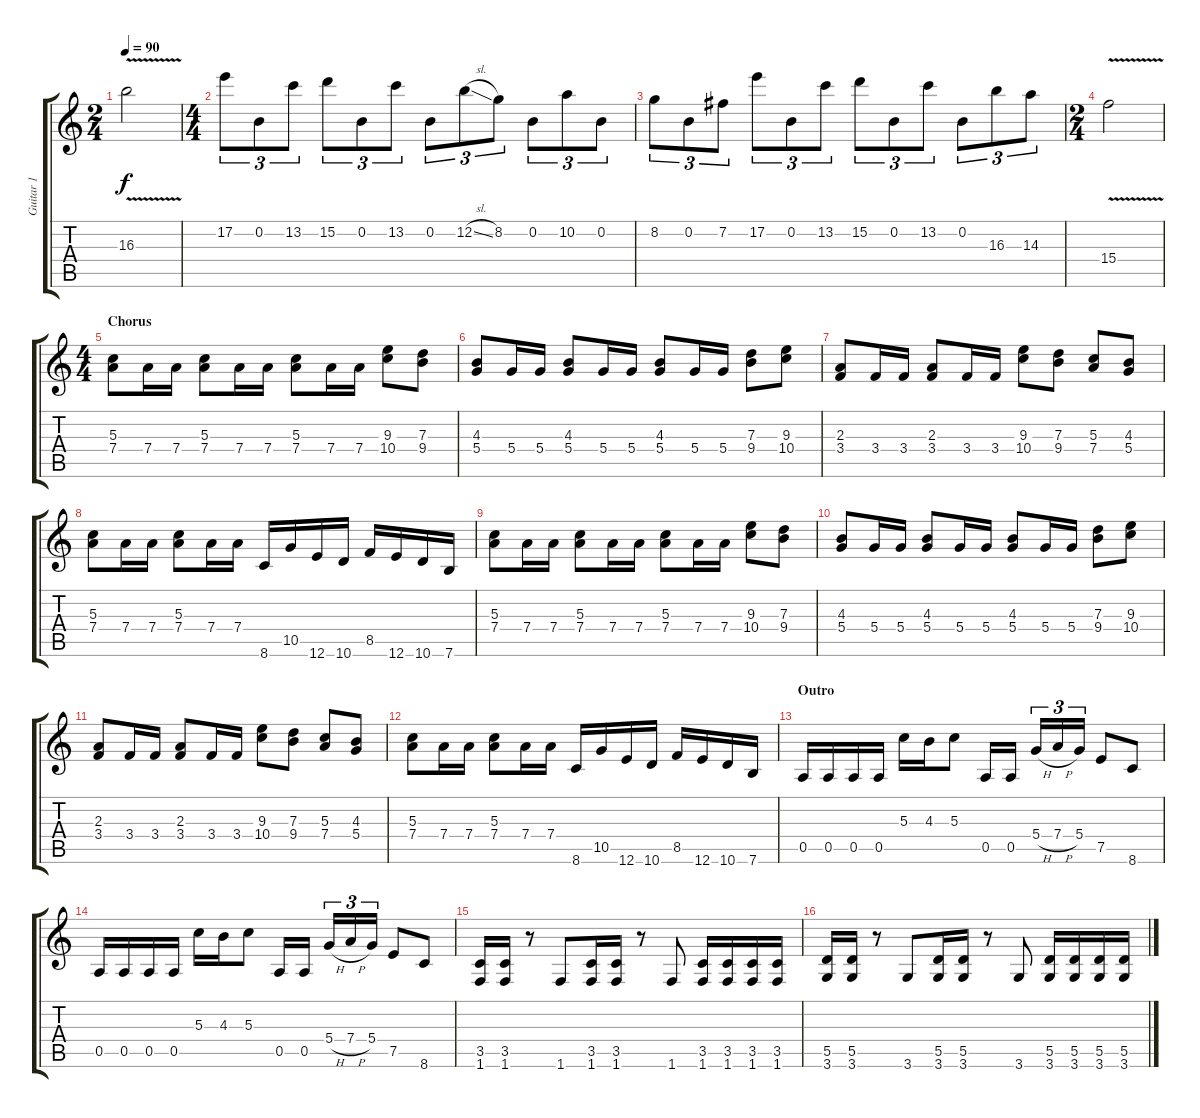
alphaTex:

\track ("Guitar 1" "Guitar 1") {instrument distortionguitar}
\staff {score tabs}
\tuning (E4 B3 G3 D3 A2 E2) {hide}
\ts (2 4)
\tempo 90
\clef g2
\ks c
16.3{v}.2{dy f} |
\ts (4 4)
17.2.8{tu (3 2)} 0.2.8{tu (3 2)} 13.2.8{tu (3 2)} 15.2.8{tu (3 2)} 0.2.8{tu (3 2)} 13.2.8{tu (3 2)} 0.2.8{tu (3 2)} 12.2{sl}.8{tu (3 2)} 8.2.8{tu (3 2)} 0.2.8{tu (3 2)} 10.2.8{tu (3 2)} 0.2.8{tu (3 2)} |
8.2.8{tu (3 2)} 0.2.8{tu (3 2)} 7.2.8{tu (3 2)} 17.2.8{tu (3 2)} 0.2.8{tu (3 2)} 13.2.8{tu (3 2)} 15.2.8{tu (3 2)} 0.2.8{tu (3 2)} 13.2.8{tu (3 2)} 0.2.8{tu (3 2)} 16.3.8{tu (3 2)} 14.3.8{tu (3 2)} |
\ts (2 4)
15.4{v}.2 |
\ts (4 4)
\section ("" "Chorus")
(5.3 7.4).8 7.4.16 7.4.16 (5.3 7.4).8 7.4.16 7.4.16 (5.3 7.4).8 7.4.16 7.4.16 (9.3 10.4).8 (7.3 9.4).8 |
(4.3 5.4).8 5.4.16 5.4.16 (4.3 5.4).8 5.4.16 5.4.16 (4.3 5.4).8 5.4.16 5.4.16 (7.3 9.4).8 (9.3 10.4).8 |
(2.3 3.4).8 3.4.16 3.4.16 (2.3 3.4).8 3.4.16 3.4.16 (9.3 10.4).8 (7.3 9.4).8 (5.3 7.4).8 (4.3 5.4).8 |
(5.3 7.4).8 7.4.16 7.4.16 (5.3 7.4).8 7.4.16 7.4.16 8.6.16 10.5.16 12.6.16 10.6.16 8.5.16 12.6.16 10.6.16 7.6.16 |
(5.3 7.4).8 7.4.16 7.4.16 (5.3 7.4).8 7.4.16 7.4.16 (5.3 7.4).8 7.4.16 7.4.16 (9.3 10.4).8 (7.3 9.4).8 |
(4.3 5.4).8 5.4.16 5.4.16 (4.3 5.4).8 5.4.16 5.4.16 (4.3 5.4).8 5.4.16 5.4.16 (7.3 9.4).8 (9.3 10.4).8 |
(2.3 3.4).8 3.4.16 3.4.16 (2.3 3.4).8 3.4.16 3.4.16 (9.3 10.4).8 (7.3 9.4).8 (5.3 7.4).8 (4.3 5.4).8 |
(5.3 7.4).8 7.4.16 7.4.16 (5.3 7.4).8 7.4.16 7.4.16 8.6.16 10.5.16 12.6.16 10.6.16 8.5.16 12.6.16 10.6.16 7.6.16 |
\section ("" "Outro")
0.5.16 0.5.16 0.5.16 0.5.16 5.3.16 4.3.16 5.3.8 0.5.16 0.5.16 5.4{h}.16{tu (3 2)} 7.4{h}.16{tu (3 2)} 5.4.16{tu (3 2)} 7.5.8 8.6.8 |
0.5.16 0.5.16 0.5.16 0.5.16 5.3.16 4.3.16 5.3.8 0.5.16 0.5.16 5.4{h}.16{tu (3 2)} 7.4{h}.16{tu (3 2)} 5.4.16{tu (3 2)} 7.5.8 8.6.8 |
(3.5 1.6).16 (3.5 1.6).16 r.8 1.6.8 (3.5 1.6).16 (3.5 1.6).16 r.8 1.6.8 (3.5 1.6).16 (3.5 1.6).16 (3.5 1.6).16 (3.5 1.6).16 |
(5.5 3.6).16 (5.5 3.6).16 r.8 3.6.8 (5.5 3.6).16 (5.5 3.6).16 r.8 3.6.8 (5.5 3.6).16 (5.5 3.6).16 (5.5 3.6).16 (5.5 3.6).16
